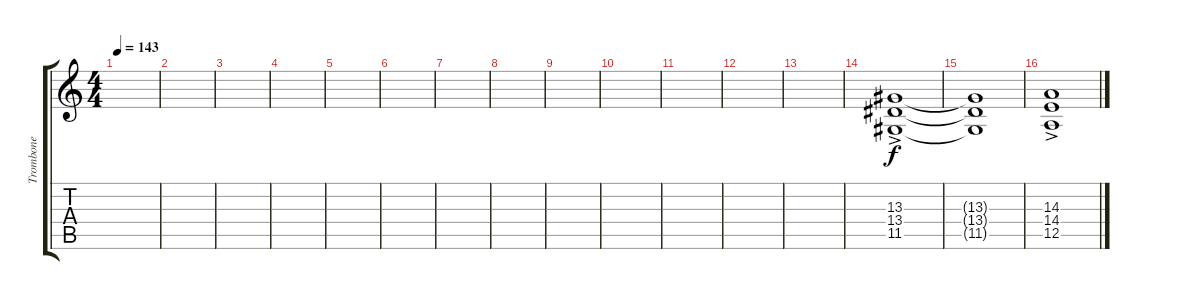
\track ("Trombone" "Trombone") {instrument trombone}
\staff {score tabs}
\tuning (E4 B3 G3 D3 A2 E2) {hide}
\ts (4 4)
\tempo 143
\clef g2
\ks c
|
|
|
|
|
|
|
|
|
|
|
|
|
(13.3{ac} 13.4{ac} 11.5{ac}).1{dy f} |
(13.3{t} 13.4{t} 11.5{t}).1 |
(14.3{ac} 14.4{ac} 12.5{ac}).1
